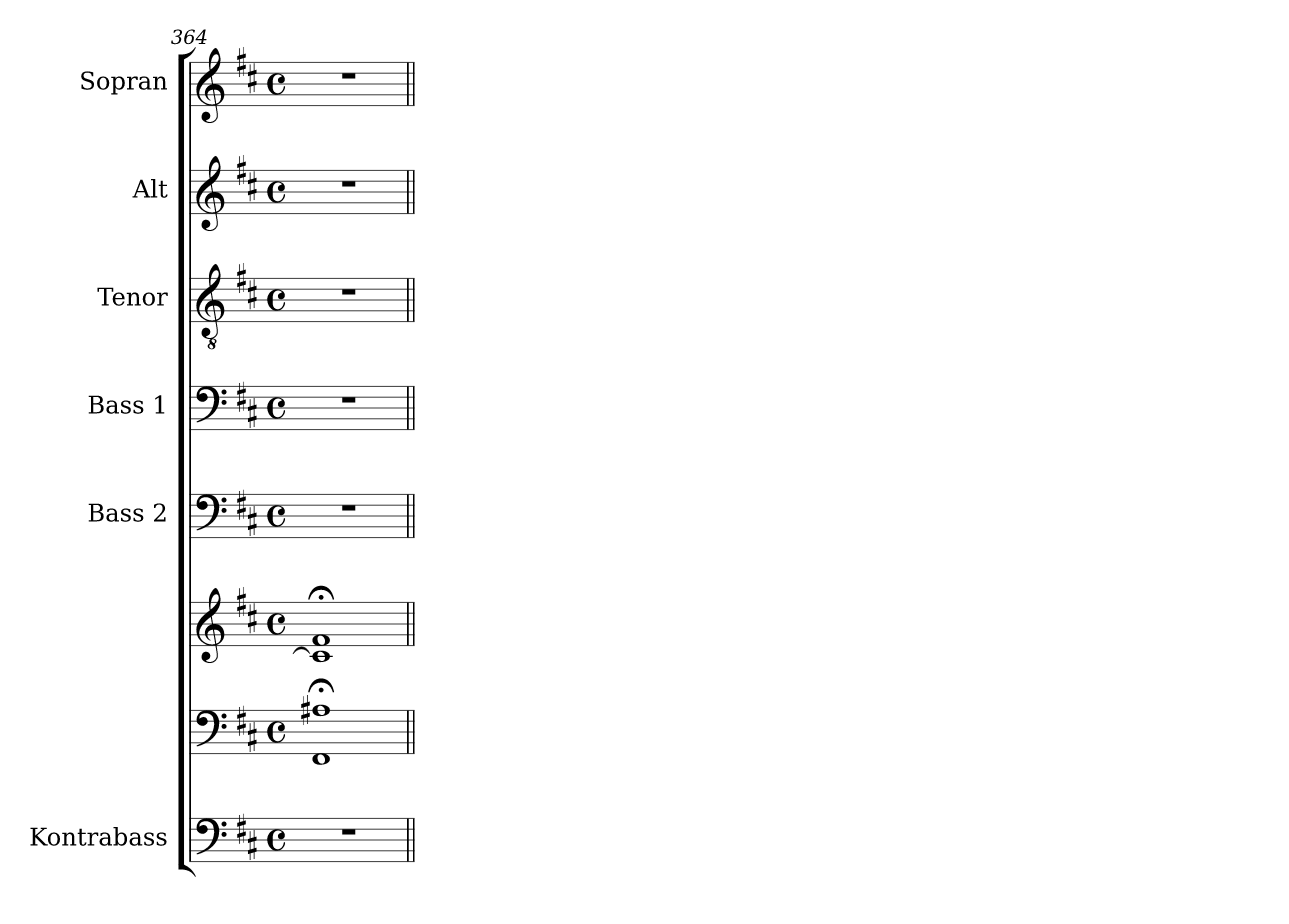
**kern	**kern	**kern	**kern	**kern	**kern	**kern	**kern
*part7	*part6	*part6	*part5	*part4	*part3	*part2	*part1
*staff8	*staff7	*staff6	*staff5	*staff4	*staff3	*staff2	*staff1
*I"Kontrabass	*	*	*I"Bass 2	*I"Bass 1	*I"Tenor	*I"Alt	*I"Sopran
*I'Kb.	*	*	*I'B. 2	*I'B. 1	*I'T.	*I'A.	*I'S.
*clefF4	*clefF4	*clefG2	*clefF4	*clefF4	*clefGv2	*clefG2	*clefG2
*ITrd7c12	*	*	*	*	*	*	*
*k[f#c#]	*k[f#c#]	*k[f#c#]	*k[f#c#]	*k[f#c#]	*k[f#c#]	*k[f#c#]	*k[f#c#]
*D:	*D:	*D:	*D:	*D:	*D:	*D:	*D:
*M4/4	*M4/4	*M4/4	*M4/4	*M4/4	*M4/4	*M4/4	*M4/4
*met(c)	*met(c)	*met(c)	*met(c)	*met(c)	*met(c)	*met(c)	*met(c)
=364	=364	=364	=364	=364	=364	=364	=364
*	*^	*^	*	*	*	*	*
1r	1A#X;<	1FF#	1f#;<	1c#]	1r	1r	1r	1r	1r
*	*v	*v	*	*	*	*	*	*	*
*	*	*v	*v	*	*	*	*	*
=||	=||	=||	=||	=||	=||	=||	=||
*-	*-	*-	*-	*-	*-	*-	*-
